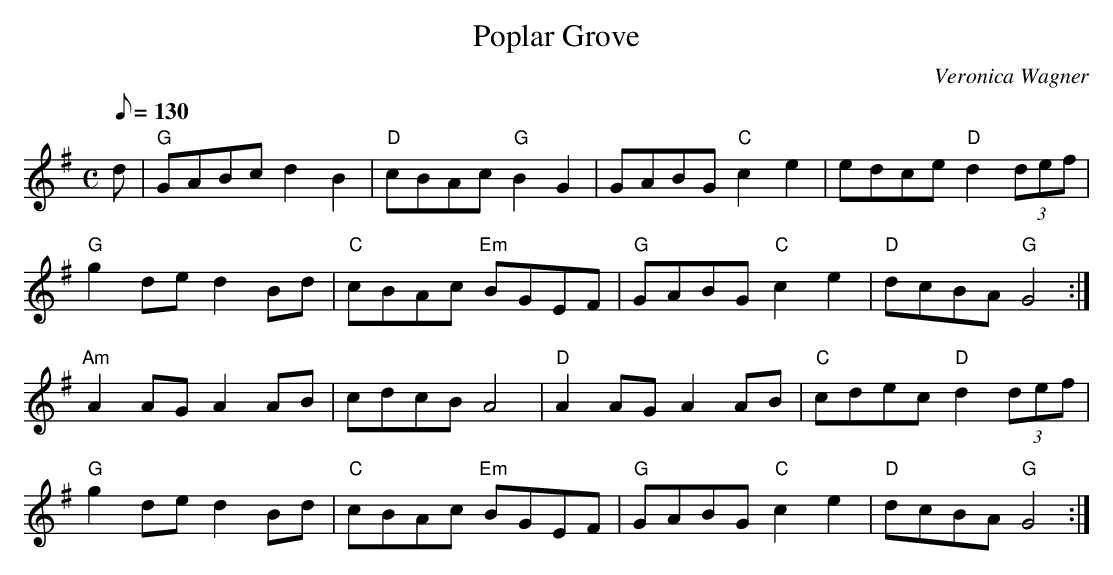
X:1
T: Poplar Grove
C: Veronica Wagner
M: C
L: 1/8
Q: 130
K: G
d |\
"G" GABc d2 B2 | "D" cBAc "G" B2 G2 | GABG "C" c2 e2 | edce "D" d2 (3def |
"G" g2 de d2 Bd | "C" cBAc "Em" BGEF | "G" GABG "C" c2 e2 | "D" dcBA "G" G4 :|
"Am" A2 AG A2 AB | cdcB A4 | "D" A2 AG A2 AB | "C" cdec "D" d2 (3def |
"G" g2 de d2 Bd | "C" cBAc "Em" BGEF | "G" GABG "C" c2 e2 | "D" dcBA "G" G4 :|
